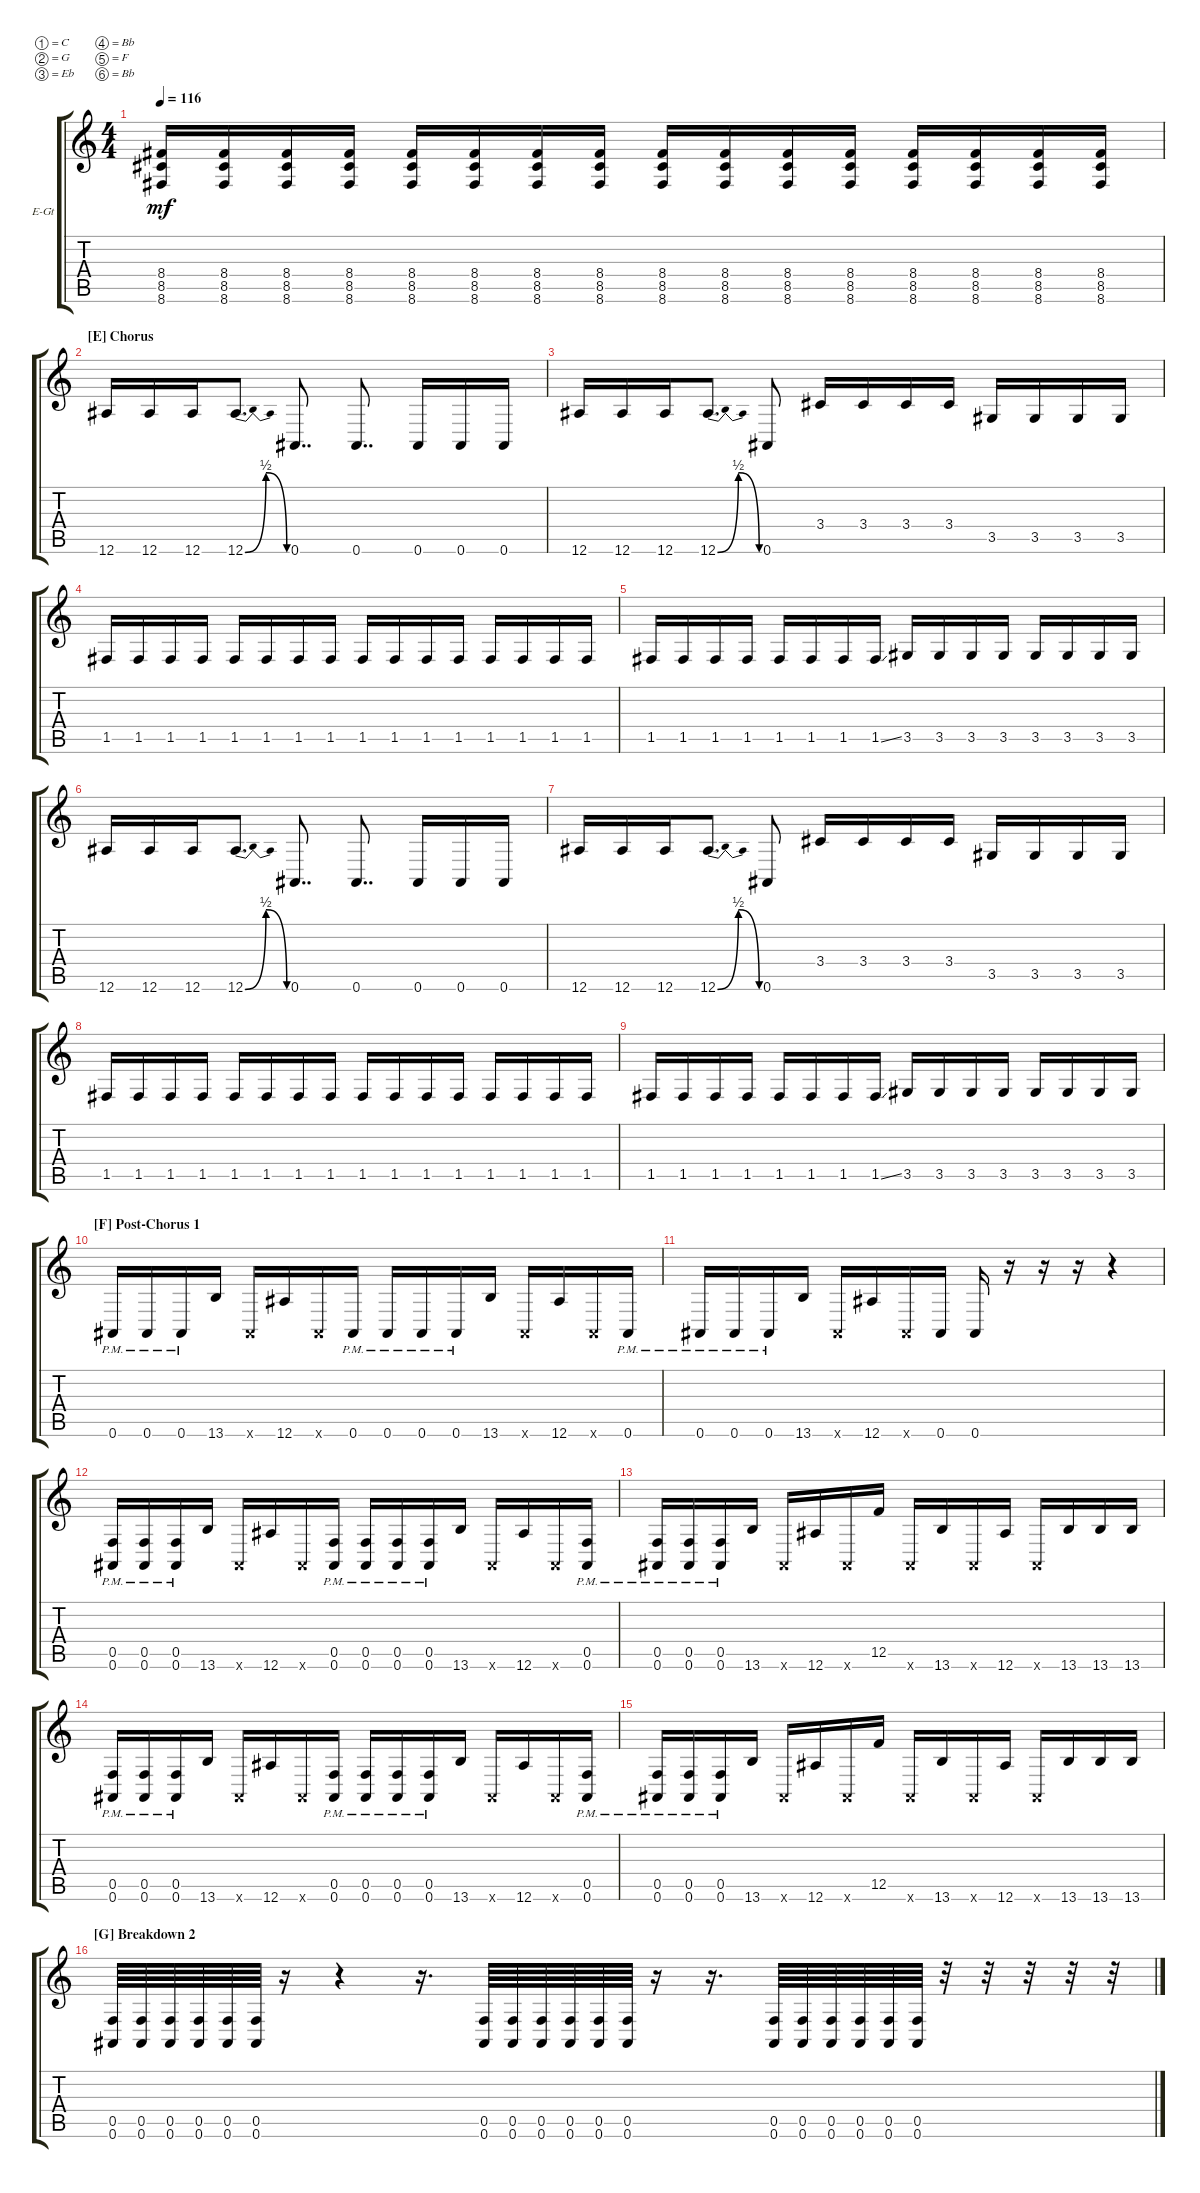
\defaultSystemsLayout 4
\bracketExtendMode groupsimilarinstruments
\firstSystemTrackNameOrientation horizontal
\otherSystemsTrackNameOrientation horizontal
\track ("Guitar 2" "E-Gt") {instrument electricguitarclean}
\staff {score tabs}
\tuning (C4 G3 Eb3 Bb2 F2 Bb1)
\ts (4 4)
\tempo 116
\clef g2
\ks c
(8.6 8.5 8.4).16{dy mf} (8.4 8.6 8.5).16 (8.4 8.6 8.5).16 (8.4 8.5 8.6).16 (8.6 8.5 8.4).16 (8.4 8.6 8.5).16 (8.4 8.6 8.5).16 (8.4 8.5 8.6).16 (8.6 8.5 8.4).16 (8.4 8.6 8.5).16 (8.4 8.6 8.5).16 (8.4 8.5 8.6).16 (8.6 8.5 8.4).16 (8.4 8.6 8.5).16 (8.4 8.6 8.5).16 (8.4 8.5 8.6).16 |
\section ("E" "Chorus")
12.6.16 12.6.16 12.6.16 12.6{be (bendrelease 0 0 7.8 2 8.4 2 30 0)}.8{d} 0.6.8{dd} 0.6.8{dd} 0.6.16 0.6.16 0.6.16 |
12.6.16 12.6.16 12.6.16 12.6{be (bendrelease 0 0 7.8 2 8.4 2 30 0)}.8{d} 0.6.8 3.4.16 3.4.16 3.4.16 3.4.16 3.5.16 3.5.16 3.5.16 3.5.16 |
1.5.16 1.5.16 1.5.16 1.5.16 1.5.16 1.5.16 1.5.16 1.5.16 1.5.16 1.5.16 1.5.16 1.5.16 1.5.16 1.5.16 1.5.16 1.5.16 |
1.5.16 1.5.16 1.5.16 1.5.16 1.5.16 1.5.16 1.5.16 1.5{ss}.16 3.5.16 3.5.16 3.5.16 3.5.16 3.5.16 3.5.16 3.5.16 3.5.16 |
12.6.16 12.6.16 12.6.16 12.6{be (bendrelease 0 0 7.8 2 8.4 2 30 0)}.8{d} 0.6.8{dd} 0.6.8{dd} 0.6.16 0.6.16 0.6.16 |
12.6.16 12.6.16 12.6.16 12.6{be (bendrelease 0 0 7.8 2 8.4 2 30 0)}.8{d} 0.6.8 3.4.16 3.4.16 3.4.16 3.4.16 3.5.16 3.5.16 3.5.16 3.5.16 |
1.5.16 1.5.16 1.5.16 1.5.16 1.5.16 1.5.16 1.5.16 1.5.16 1.5.16 1.5.16 1.5.16 1.5.16 1.5.16 1.5.16 1.5.16 1.5.16 |
1.5.16 1.5.16 1.5.16 1.5.16 1.5.16 1.5.16 1.5.16 1.5{ss}.16 3.5.16 3.5.16 3.5.16 3.5.16 3.5.16 3.5.16 3.5.16 3.5.16 |
\section ("F" "Post-Chorus 1")
0.6{pm}.16 0.6{pm}.16 0.6{pm}.16 13.6.16 0.6{x}.16 12.6.16 0.6{x}.16 0.6{pm}.16 0.6{pm}.16 0.6{pm}.16 0.6{pm}.16 13.6.16 0.6{x}.16 12.6.16 0.6{x}.16 0.6{pm}.16 |
0.6{pm}.16 0.6{pm}.16 0.6{pm}.16 13.6.16 0.6{x}.16 12.6.16 0.6{x}.16 0.6.16 0.6.16 r.16 r.16 r.16 r.4 |
(0.6{pm} 0.5).16 (0.6{pm} 0.5).16 (0.6{pm} 0.5).16 13.6.16 0.6{x}.16 12.6.16 0.6{x}.16 (0.6{pm} 0.5).16 (0.6{pm} 0.5).16 (0.6{pm} 0.5).16 (0.6{pm} 0.5).16 13.6.16 0.6{x}.16 12.6.16 0.6{x}.16 (0.6{pm} 0.5).16 |
(0.6{pm} 0.5).16 (0.6{pm} 0.5).16 (0.6{pm} 0.5).16 13.6.16 0.6{x}.16 12.6.16 0.6{x}.16 12.5.16 0.6{x}.16 13.6.16 0.6{x}.16 12.6.16 0.6{x}.16 13.6.16 13.6.16 13.6.16 |
(0.6{pm} 0.5).16 (0.6{pm} 0.5).16 (0.6{pm} 0.5).16 13.6.16 0.6{x}.16 12.6.16 0.6{x}.16 (0.6{pm} 0.5).16 (0.6{pm} 0.5).16 (0.6{pm} 0.5).16 (0.6{pm} 0.5).16 13.6.16 0.6{x}.16 12.6.16 0.6{x}.16 (0.6{pm} 0.5).16 |
(0.6{pm} 0.5).16 (0.6{pm} 0.5).16 (0.6{pm} 0.5).16 13.6.16 0.6{x}.16 12.6.16 0.6{x}.16 12.5.16 0.6{x}.16 13.6.16 0.6{x}.16 12.6.16 0.6{x}.16 13.6.16 13.6.16 13.6.16 |
\section ("G" "Breakdown 2")
(0.6 0.5).64 (0.5 0.6).64 (0.6 0.5).64 (0.5 0.6).64 (0.6 0.5).64 (0.5 0.6).64 r.16 r.4 r.16{d} (0.6 0.5).64 (0.5 0.6).64 (0.6 0.5).64 (0.5 0.6).64 (0.6 0.5).64 (0.5 0.6).64 r.16 r.16{d} (0.6 0.5).64 (0.5 0.6).64 (0.6 0.5).64 (0.5 0.6).64 (0.6 0.5).64 (0.5 0.6).64 r.32 r.32 r.32 r.32 r.32
